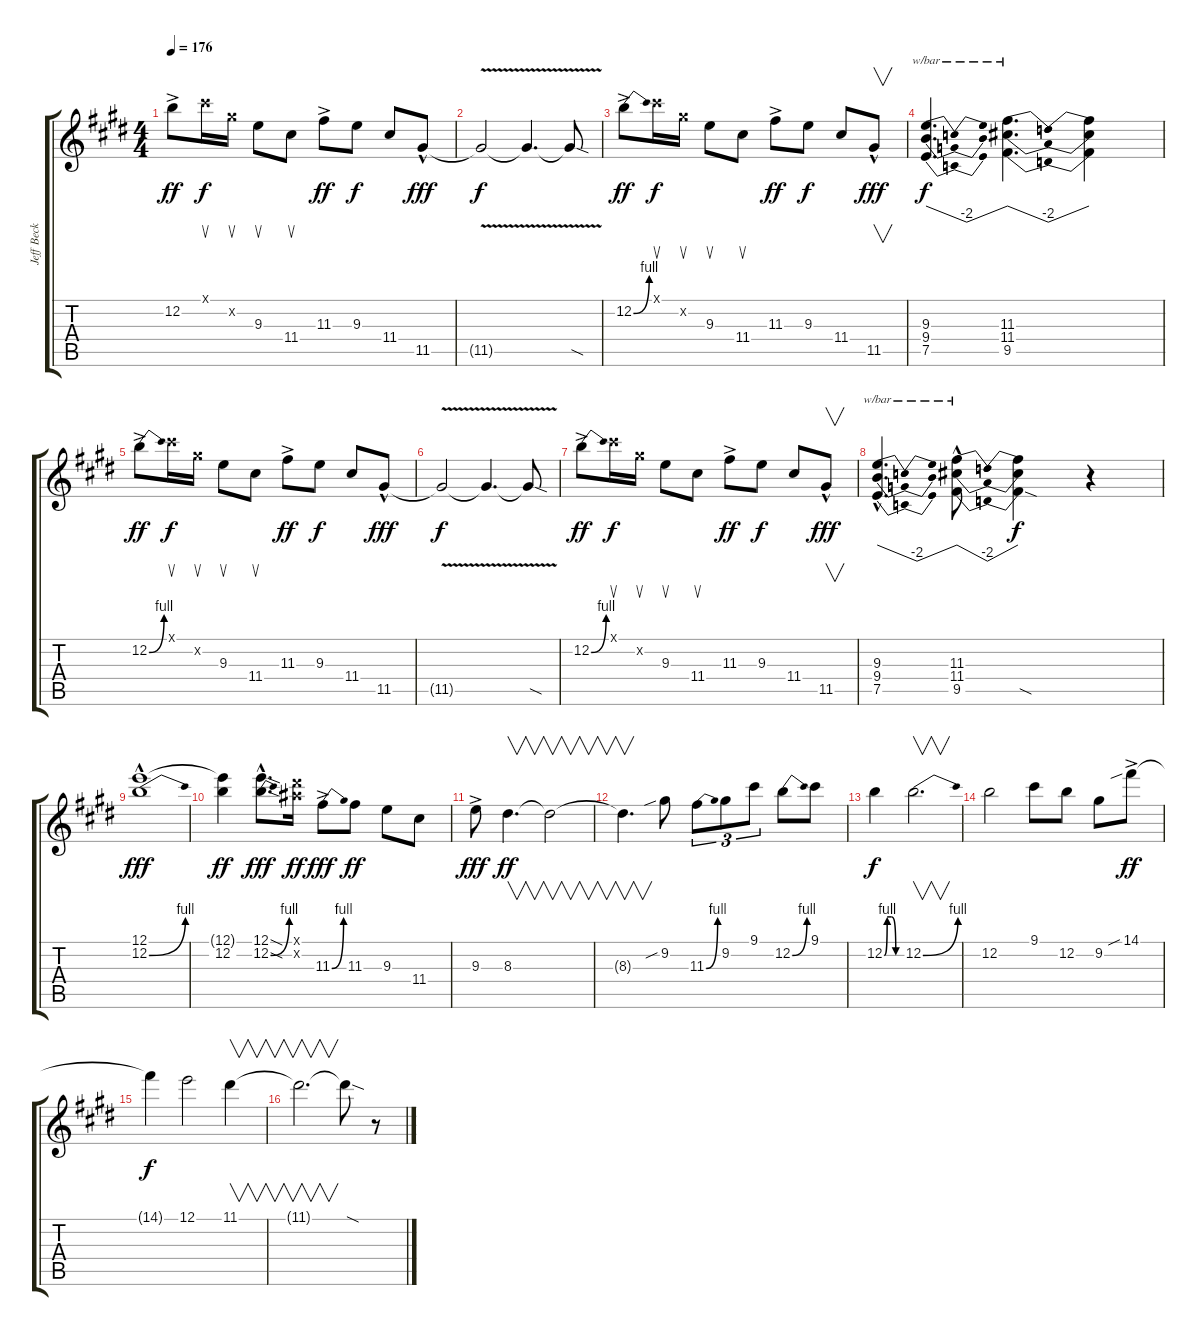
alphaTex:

\track ("Jeff Beck Lead Guitar" "Jeff Beck ") {instrument overdrivenguitar}
\staff {score tabs}
\tuning (E4 B3 G3 D3 A2 E2) {hide}
\ts (4 4)
\tempo 176
\clef g2
\ks e
12.2{ac}.8{dy ff} 9.1{x}.16{su dy f} 9.2{x}.16{su} 9.3.8{su} 11.4.8{su} 11.3{ac}.8{dy ff} 9.3.8{dy f} 11.4.8 11.5{hac}.8{dy fff} |
11.5{v t}.2{dy f} 11.5{v t}.4{d} 11.5{sod t}.8 |
12.2{be (bend 0 0 60 4) ac}.8{dy ff} 9.1{x}.16{su dy f} 9.2{x}.16{su} 9.3.8{su} 11.4.8{su} 11.3{ac}.8{dy ff} 9.3.8{dy f} 11.4.8 11.5{hac}.8{v dy fff} |
(9.3 9.4 7.5).4{d tbe (dip default 0 0 30 -8 60 0) dy f} (11.3 11.4 9.5).4{d tbe (dip default 0 0 30 -8 60 0)} (11.3{t} 11.4{t} 9.5{t}).4 |
12.2{be (bend 0 0 60 4) ac}.8{dy ff} 9.1{x}.16{su dy f} 9.2{x}.16{su} 9.3.8{su} 11.4.8{su} 11.3{ac}.8{dy ff} 9.3.8{dy f} 11.4.8 11.5{hac}.8{dy fff} |
11.5{v t}.2{dy f} 11.5{v t}.4{d} 11.5{sod t}.8 |
12.2{be (bend 0 0 60 4) ac}.8{dy ff} 9.1{x}.16{su dy f} 9.2{x}.16{su} 9.3.8{su} 11.4.8{su} 11.3{ac}.8{dy ff} 9.3.8{dy f} 11.4.8 11.5{hac}.8{v dy fff} |
(9.3{hac} 9.4{hac} 7.5{hac}).4{d tbe (dip default 0 0 30 -8 60 0)} (11.3{hac} 11.4{hac} 9.5{hac}).8{tbe (dip default 0 0 30 -8 60 0)} (11.3{t} 11.4{t} 9.5{sod t}).4{dy f} r.4 |
(12.1{hac} 12.2{be (bend 0 0 60 4) hac}).1{dy fff} |
(12.1{t} 12.2).4{dy ff} (12.1{sod hac} 12.2{be (bend 0 0 60 4) sod hac}).8{d dy fff} (11.1{x} 11.2{x}).16{dy ff} 11.3{be (bend 0 0 60 4) ac}.8{dy fff} 11.3.8{dy ff} 9.3.8 11.4.8 |
9.3{ac}.8{dy fff} 8.3.4{v d dy ff} 8.3{t}.2{v} |
8.3{t}.4{v d} 9.2{sib}.8 11.3{be (bend 0 0 60 4)}.8{tu (3 2)} 9.2.8{tu (3 2)} 9.1.8{tu (3 2)} 12.2{be (bend 0 0 60 4)}.8 9.1.8 |
12.2{be (custom 0 0 10 4 25 4 40 0 60 0)}.4{dy f} 12.2{be (bend 0 0 60 4)}.2{v d} |
12.2.2 9.1.8 12.2.8 9.2.8 14.1{sib ac}.8{dy ff} |
14.1{t}.4{dy f} 12.1.2 11.1.4{v} |
11.1{t}.2{v d} 11.1{sod t}.8 r.8
